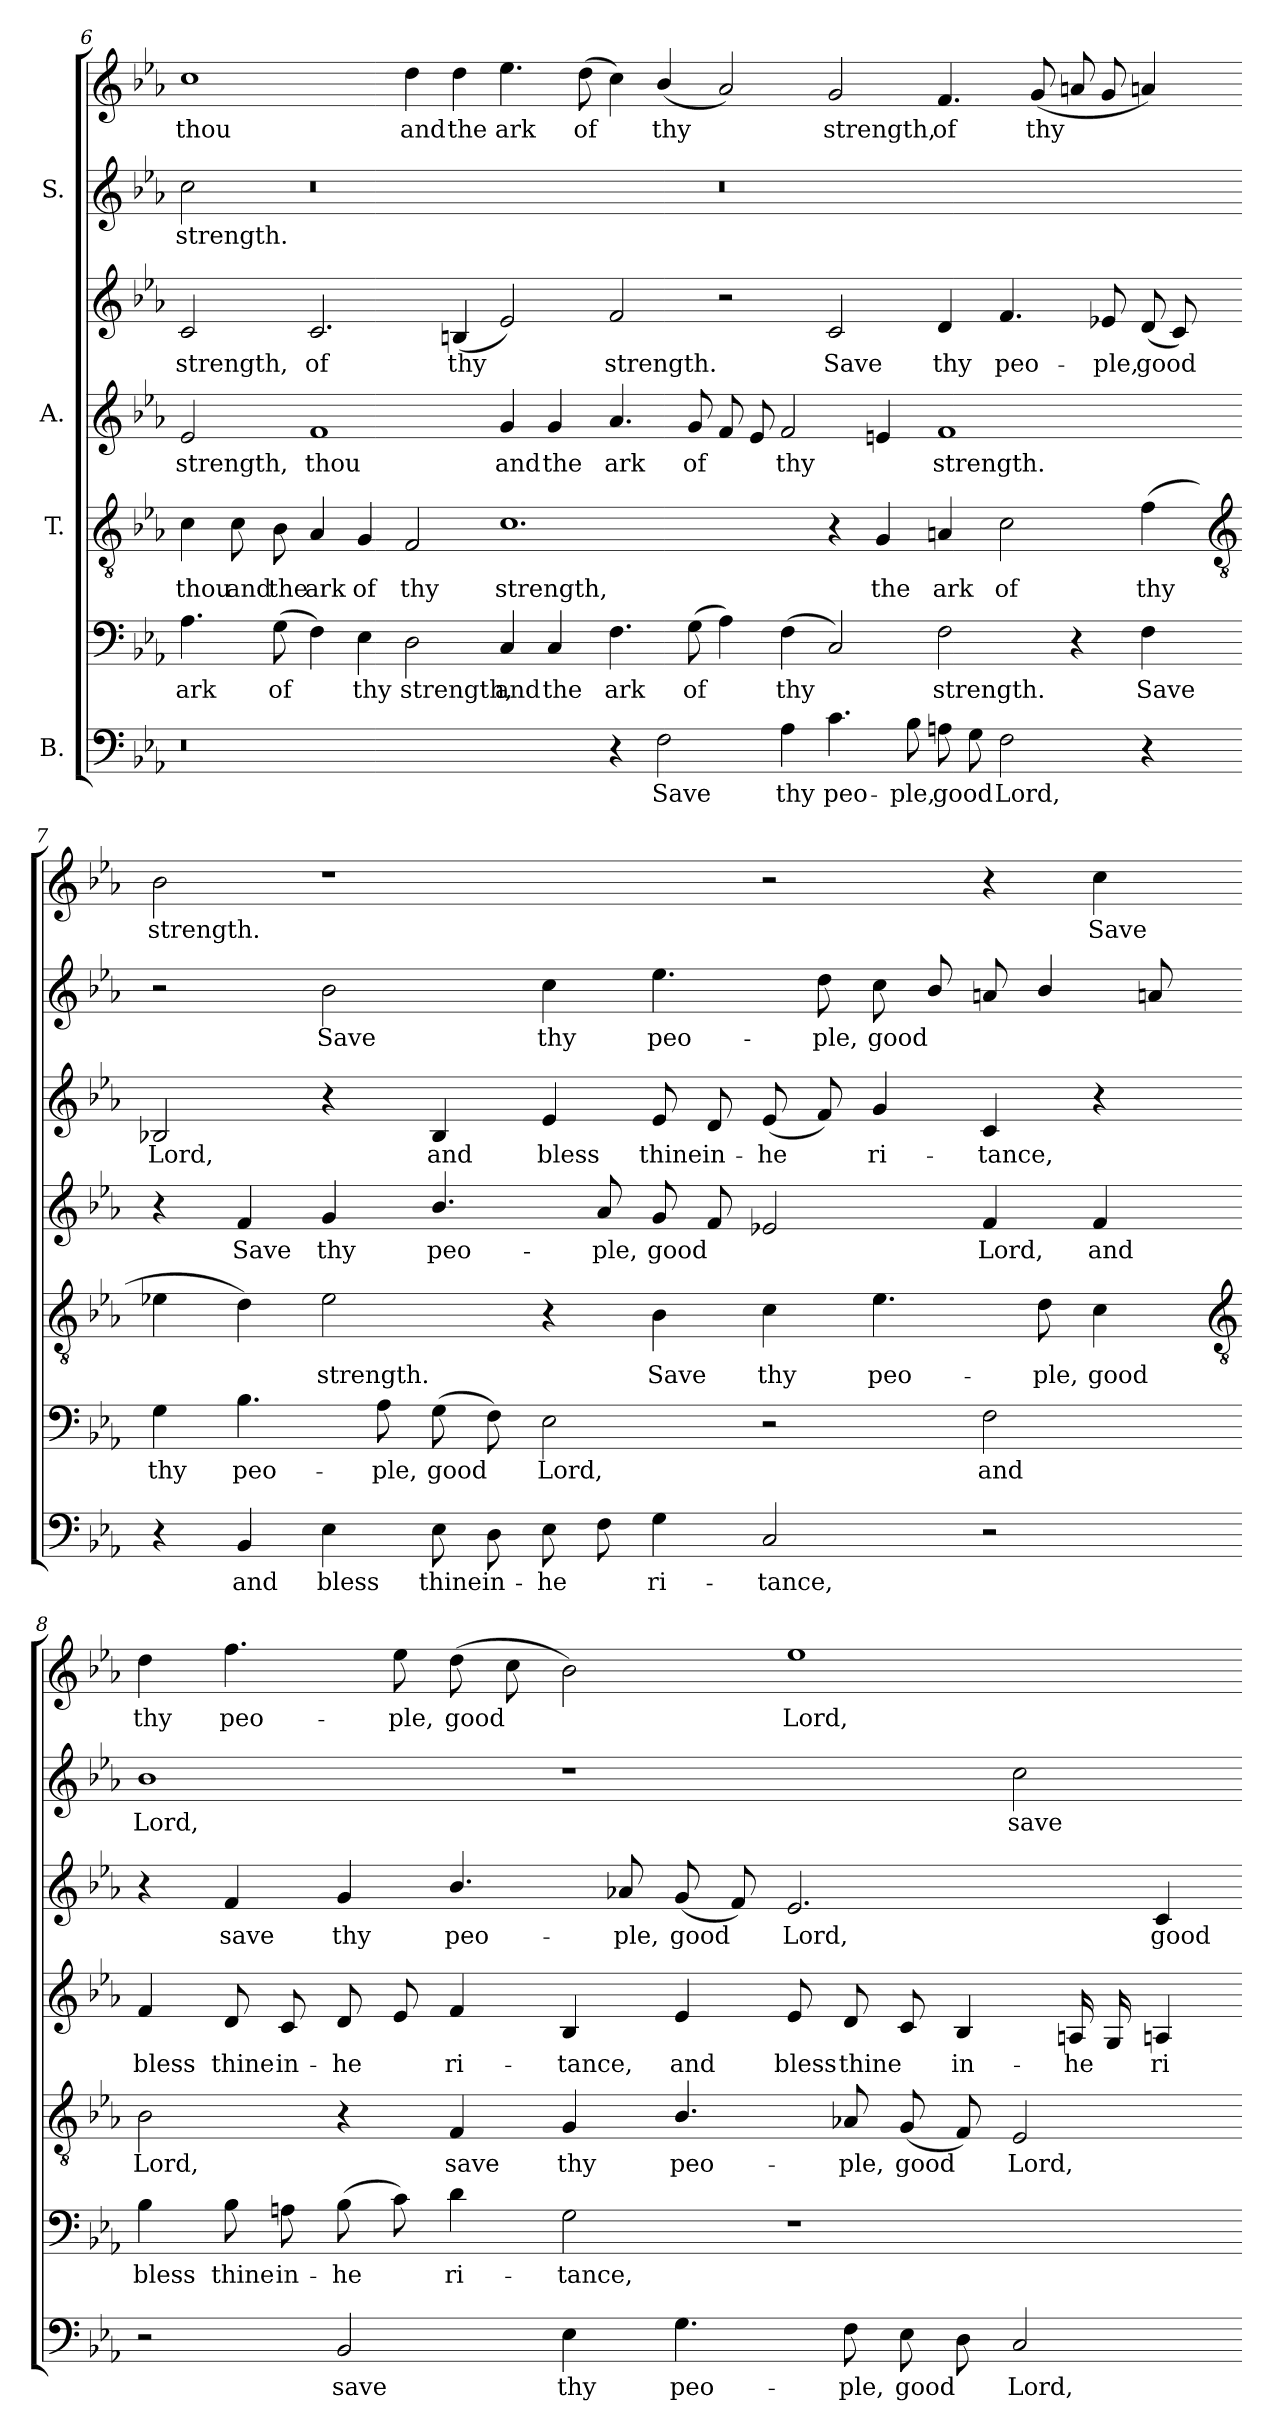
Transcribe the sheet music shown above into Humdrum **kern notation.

**kern	**text	**kern	**text	**kern	**text	**kern	**text	**kern	**text	**kern	**text	**kern	**text
*part4	*part4	*part4	*part4	*part3	*part3	*part2	*part2	*part2	*part2	*part1	*part1	*part1	*part1
*staff7	*staff7	*staff6	*staff6	*staff5	*staff5	*staff4	*staff4	*staff3	*staff3	*staff2	*staff2	*staff1	*staff1
*I"B.	*	*	*	*I"T.	*	*I"A.	*	*	*	*I"S.	*	*	*
!!LO:LB:g=z
*clefF4	*	*clefF4	*	*clefGv2	*	*clefG2	*	*clefG2	*	*clefG2	*	*clefG2	*
*k[b-e-a-]	*	*k[b-e-a-]	*	*k[b-e-a-]	*	*k[b-e-a-]	*	*k[b-e-a-]	*	*k[b-e-a-]	*	*k[b-e-a-]	*
*E-:	*	*E-:	*	*E-:	*	*E-:	*	*E-:	*	*E-:	*	*E-:	*
=6	=6	=6	=6	=6	=6	=6	=6	=6	=6	=6	=6	=6	=6
!	!	!	!LO:LY:b	!	!LO:LY:b	!	!LO:LY:b	!	!LO:LY:b	!	!LO:LY:b	!	!LO:LY:b
0r	.	4.A-	ark	4c	thou	2e-	strength,	2c	strength,	2cc	strength.	1cc	thou
!	!	!	!	!	!LO:LY:b	!	!	!	!	!	!	!	!
.	.	.	.	8c	and	.	.	.	.	.	.	.	.
!	!	!	!LO:LY:b	!	!LO:LY:b	!	!	!	!	!	!	!	!
.	.	(>8G	of	8B-	the	.	.	.	.	.	.	.	.
!	!	!	!	!	!LO:LY:b	!	!LO:LY:b	!	!LO:LY:b	!	!	!	!
.	.	4F)	.	4A-	ark	1f	thou	2.c	of	0r	.	.	.
!	!	!	!LO:LY:b	!	!LO:LY:b	!	!	!	!	!	!	!	!
.	.	4E-	thy	4G	of	.	.	.	.	.	.	.	.
!	!	!	!LO:LY:b	!	!LO:LY:b	!	!	!	!	!	!	!	!LO:LY:b
.	.	2D	strength,	2F	thy	.	.	.	.	.	.	4dd	and
!	!	!	!	!	!	!	!	!	!LO:LY:b	!	!	!	!LO:LY:b
.	.	.	.	.	.	.	.	(<4Bn	thy	.	.	4dd	the
!	!	!	!LO:LY:b	!	!LO:LY:b	!	!LO:LY:b	!	!	!	!	!	!LO:LY:b
.	.	4C	and	1.c	strength,	4g	and	2e-)	.	.	.	4.ee-	ark
!	!	!	!LO:LY:b	!	!	!	!LO:LY:b	!	!	!	!	!	!
.	.	4C	the	.	.	4g	the	.	.	.	.	.	.
!	!	!	!	!	!	!	!	!	!	!	!	!	!LO:LY:b
.	.	.	.	.	.	.	.	.	.	.	.	(>8dd	of
!	!	!	!LO:LY:b	!	!	!	!LO:LY:b	!	!LO:LY:b	!	!	!	!
4r	.	4.F	ark	.	.	4.a-	ark	2f	strength.	.	.	4cc)	.
!	!LO:LY:b	!	!	!	!	!	!	!	!	!	!	!	!LO:LY:b
2F	Save	.	.	.	.	.	.	.	.	.	.	(<4b-/	thy
!	!	!	!LO:LY:b	!	!	!	!LO:LY:b	!	!	!	!	!	!
.	.	(>8G	of	.	.	8g	of	.	.	.	.	.	.
.	.	4A-)	.	.	.	8f	.	2r	.	0r	.	2a-)	.
.	.	.	.	.	.	8e-	.	.	.	.	.	.	.
!	!LO:LY:b	!	!LO:LY:b	!	!	!	!LO:LY:b	!	!	!	!	!	!
4A-	thy	(>4F	thy	.	.	2f	thy	.	.	.	.	.	.
!	!LO:LY:b	!	!	!	!	!	!	!	!LO:LY:b	!	!	!	!LO:LY:b
4.c	peo-	2C)	.	4r	.	.	.	2c	Save	.	.	2g	strength,
!	!	!	!	!	!LO:LY:b	!	!	!	!	!	!	!	!
.	.	.	.	4G	the	4en	.	.	.	.	.	.	.
!	!LO:LY:b	!	!	!	!	!	!	!	!	!	!	!	!
8B-	-ple,	.	.	.	.	.	.	.	.	.	.	.	.
!	!LO:LY:b	!	!LO:LY:b	!	!LO:LY:b	!	!LO:LY:b	!	!LO:LY:b	!	!	!	!LO:LY:b
8An	good	2F	strength.	4An	ark	1f	strength.	4d	thy	.	.	4.f	of
8G	.	.	.	.	.	.	.	.	.	.	.	.	.
!	!LO:LY:b	!	!	!	!LO:LY:b	!	!	!	!LO:LY:b	!	!	!	!
2F	Lord,	.	.	2c	of	.	.	4.f	peo-	.	.	.	.
!	!	!	!	!	!	!	!	!	!	!	!	!	!LO:LY:b
.	.	.	.	.	.	.	.	.	.	.	.	(<8g	thy
.	.	4r	.	.	.	.	.	.	.	.	.	8an	.
!	!	!	!	!	!	!	!	!	!LO:LY:b	!	!	!	!
.	.	.	.	.	.	.	.	8e-X	-ple,	.	.	8g	.
!	!	!	!LO:LY:b	!	!LO:LY:b	!	!	!	!LO:LY:b	!	!	!	!
4r	.	4F	Save	(>4f	thy	.	.	(<8d	good	.	.	4an)	.
.	.	.	.	.	.	.	.	8c)	.	.	.	.	.
!!LO:LB:g=z
=7-	=7-	=7-	=7-	=7-	=7-	=7-	=7-	=7-	=7-	=7-	=7-	=7-	=7-
*	*	*	*	*clefGv2	*	*	*	*	*	*	*	*	*
!	!	!	!LO:LY:b	!	!	!	!	!	!LO:LY:b	!	!	!	!LO:LY:b
4r	.	4G	thy	4e-X	.	4r	.	2B-	Lord,	2r	.	2b-	strength.
!	!LO:LY:b	!	!LO:LY:b	!	!	!	!LO:LY:b	!	!	!	!	!	!
4BB-	and	4.B-	peo-	4d)	.	4f	Save	.	.	.	.	.	.
!	!LO:LY:b	!	!	!	!LO:LY:b	!	!LO:LY:b	!	!	!	!LO:LY:b	!	!
4E-	bless	.	.	2e-	strength.	4g	thy	4r	.	2b-	Save	1r	.
!	!	!	!LO:LY:b	!	!	!	!	!	!	!	!	!	!
.	.	8A-	-ple,	.	.	.	.	.	.	.	.	.	.
!	!LO:LY:b	!	!LO:LY:b	!	!	!	!LO:LY:b	!	!LO:LY:b	!	!	!	!
8E-	thine	(>8G	good	.	.	4.b-/	peo-	4B-	and	.	.	.	.
!	!LO:LY:b	!	!	!	!	!	!	!	!	!	!	!	!
8D	in-	8F)	.	.	.	.	.	.	.	.	.	.	.
!	!LO:LY:b	!	!LO:LY:b	!	!	!	!	!	!LO:LY:b	!	!LO:LY:b	!	!
8E-	-he	2E-	Lord,	4r	.	.	.	4e-	bless	4cc	thy	.	.
!	!	!	!	!	!	!	!LO:LY:b	!	!	!	!	!	!
8F	.	.	.	.	.	8a-	-ple,	.	.	.	.	.	.
!	!LO:LY:b	!	!	!	!LO:LY:b	!	!LO:LY:b	!	!LO:LY:b	!	!LO:LY:b	!	!
4G	ri-	.	.	4B-	Save	8g	good	8e-	thine	4.ee-	peo-	.	.
!	!	!	!	!	!	!	!	!	!LO:LY:b	!	!	!	!
.	.	.	.	.	.	8f	.	8d	in-	.	.	.	.
!	!LO:LY:b	!	!	!	!LO:LY:b	!	!	!	!LO:LY:b	!	!	!	!
2C	-tance,	2r	.	4c	thy	2e-	.	(<8e-	-he	.	.	2r	.
!	!	!	!	!	!	!	!	!	!	!	!LO:LY:b	!	!
.	.	.	.	.	.	.	.	8f)	.	8dd	-ple,	.	.
!	!	!	!	!	!LO:LY:b	!	!	!	!LO:LY:b	!	!LO:LY:b	!	!
.	.	.	.	4.e-	peo-	.	.	4g	ri-	8cc	good	.	.
.	.	.	.	.	.	.	.	.	.	8b-/	.	.	.
!	!	!	!LO:LY:b	!	!	!	!LO:LY:b	!	!LO:LY:b	!	!	!	!
2r	.	2F	and	.	.	4f	Lord,	4c	-tance,	8an/	.	4r	.
!	!	!	!	!	!LO:LY:b	!	!	!	!	!	!	!	!
.	.	.	.	8d	-ple,	.	.	.	.	4b-/	.	.	.
!	!	!	!	!	!LO:LY:b	!	!LO:LY:b	!	!	!	!	!	!LO:LY:b
.	.	.	.	4c	good	4f	and	4r	.	.	.	4cc	Save
.	.	.	.	.	.	.	.	.	.	8an	.	.	.
!!LO:LB:g=z
=8-	=8-	=8-	=8-	=8-	=8-	=8-	=8-	=8-	=8-	=8-	=8-	=8-	=8-
*	*	*	*	*clefGv2	*	*	*	*	*	*	*	*	*
!	!	!	!LO:LY:b	!	!LO:LY:b	!	!LO:LY:b	!	!	!	!LO:LY:b	!	!LO:LY:b
2r	.	4B-	bless	2B-	Lord,	4f	bless	4r	.	1b-	Lord,	4dd	thy
!	!	!	!LO:LY:b	!	!	!	!LO:LY:b	!	!LO:LY:b	!	!	!	!LO:LY:b
.	.	8B-	thine	.	.	8d	thine	4f	save	.	.	4.ff	peo-
!	!	!	!LO:LY:b	!	!	!	!LO:LY:b	!	!	!	!	!	!
.	.	8An	in-	.	.	8c	in-	.	.	.	.	.	.
!	!LO:LY:b	!	!LO:LY:b	!	!	!	!LO:LY:b	!	!LO:LY:b	!	!	!	!
2BB-	save	(>8B-	-he	4r	.	8d	-he	4g	thy	.	.	.	.
!	!	!	!	!	!	!	!	!	!	!	!	!	!LO:LY:b
.	.	8c)	.	.	.	8e-	.	.	.	.	.	8ee-	-ple,
!	!	!	!LO:LY:b	!	!LO:LY:b	!	!LO:LY:b	!	!LO:LY:b	!	!	!	!LO:LY:b
.	.	4d	ri-	4F	save	4f	ri-	4.b-/	peo-	.	.	(>8dd	good
.	.	.	.	.	.	.	.	.	.	.	.	8cc	.
!	!LO:LY:b	!	!LO:LY:b	!	!LO:LY:b	!	!LO:LY:b	!	!	!	!	!	!
4E-	thy	2G	-tance,	4G	thy	4B-	-tance,	.	.	1r	.	2b-)	.
!	!	!	!	!	!	!	!	!	!LO:LY:b	!	!	!	!
.	.	.	.	.	.	.	.	8a-X	-ple,	.	.	.	.
!	!LO:LY:b	!	!	!	!LO:LY:b	!	!LO:LY:b	!	!LO:LY:b	!	!	!	!
4.G	peo-	.	.	4.B-/	peo-	4e-	and	(<8g	good	.	.	.	.
.	.	.	.	.	.	.	.	8f)	.	.	.	.	.
!	!	!	!	!	!	!	!LO:LY:b	!	!LO:LY:b	!	!	!	!LO:LY:b
.	.	1r	.	.	.	8e-	bless	2.e-	Lord,	.	.	1ee-	Lord,
!	!LO:LY:b	!	!	!	!LO:LY:b	!	!LO:LY:b	!	!	!	!	!	!
8F	-ple,	.	.	8A-	-ple,	8d	thine	.	.	.	.	.	.
!	!LO:LY:b	!	!	!	!LO:LY:b	!	!	!	!	!	!	!	!
8E-	good	.	.	(<8G	good	8c	.	.	.	.	.	.	.
!	!	!	!	!	!	!	!LO:LY:b	!	!	!	!	!	!
8D	.	.	.	8F)	.	4B-	in-	.	.	.	.	.	.
!	!LO:LY:b	!	!	!	!LO:LY:b	!	!	!	!	!	!LO:LY:b	!	!
2C	Lord,	.	.	2E-	Lord,	.	.	.	.	2cc	save	.	.
!	!	!	!	!	!	!	!LO:LY:b	!	!	!	!	!	!
.	.	.	.	.	.	16An	-he	.	.	.	.	.	.
.	.	.	.	.	.	16G	.	.	.	.	.	.	.
!	!	!	!	!	!	!	!LO:LY:b	!	!LO:LY:b	!	!	!	!
.	.	.	.	.	.	4An	ri-	4c	good	.	.	.	.
=-	=-	=-	=-	=-	=-	=-	=-	=-	=-	=-	=-	=-	=-
*-	*-	*-	*-	*-	*-	*-	*-	*-	*-	*-	*-	*-	*-
